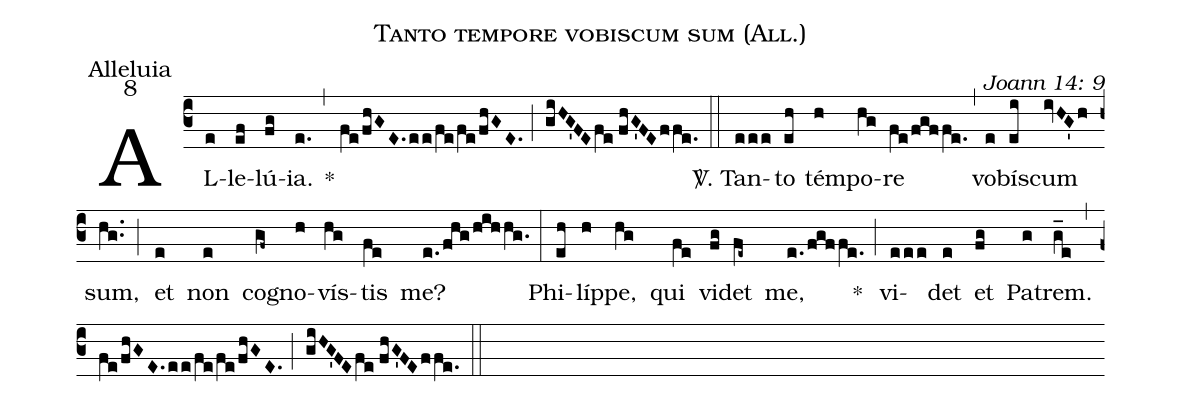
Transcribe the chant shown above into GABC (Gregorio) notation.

name: Tanto tempore vobiscum sum (All.);
office-part: Alleluia;
mode: 8;
commentary: Joann 14: 9;
%%
(c3) AL(e)le(ef)lú(fg)ia.(e.) *(,) (fe/fhGE.ee/fe/fe/fhGE.) (;) (giHG'FE/fe//fhG'FE/ffe.) (::)
<sp>V/</sp>. Tan(eee)to(eh) tém(h)po(hg)re(fe/fgffe.) (,) vo(e)bís(ei)cum(ivHG'h) sum,(hg..) (;) et(e) non(e) co(gf~)gno(h)vís(hg)tis(fe) me?(e./fhg/hihhg.) (:)
Phi(eh)líp(h)pe,(hg) qui(fe) vi(fg)det(fe~) me,(e./fgffe.) *(;) vi(eee)det(e) et(fg) Pa(g)trem.(g_e) (,) (fe/fhGE.ee/fe/fe/fhGE.) (;) (giHG'FE/fe//fhG'FE/ffe.) (::)
